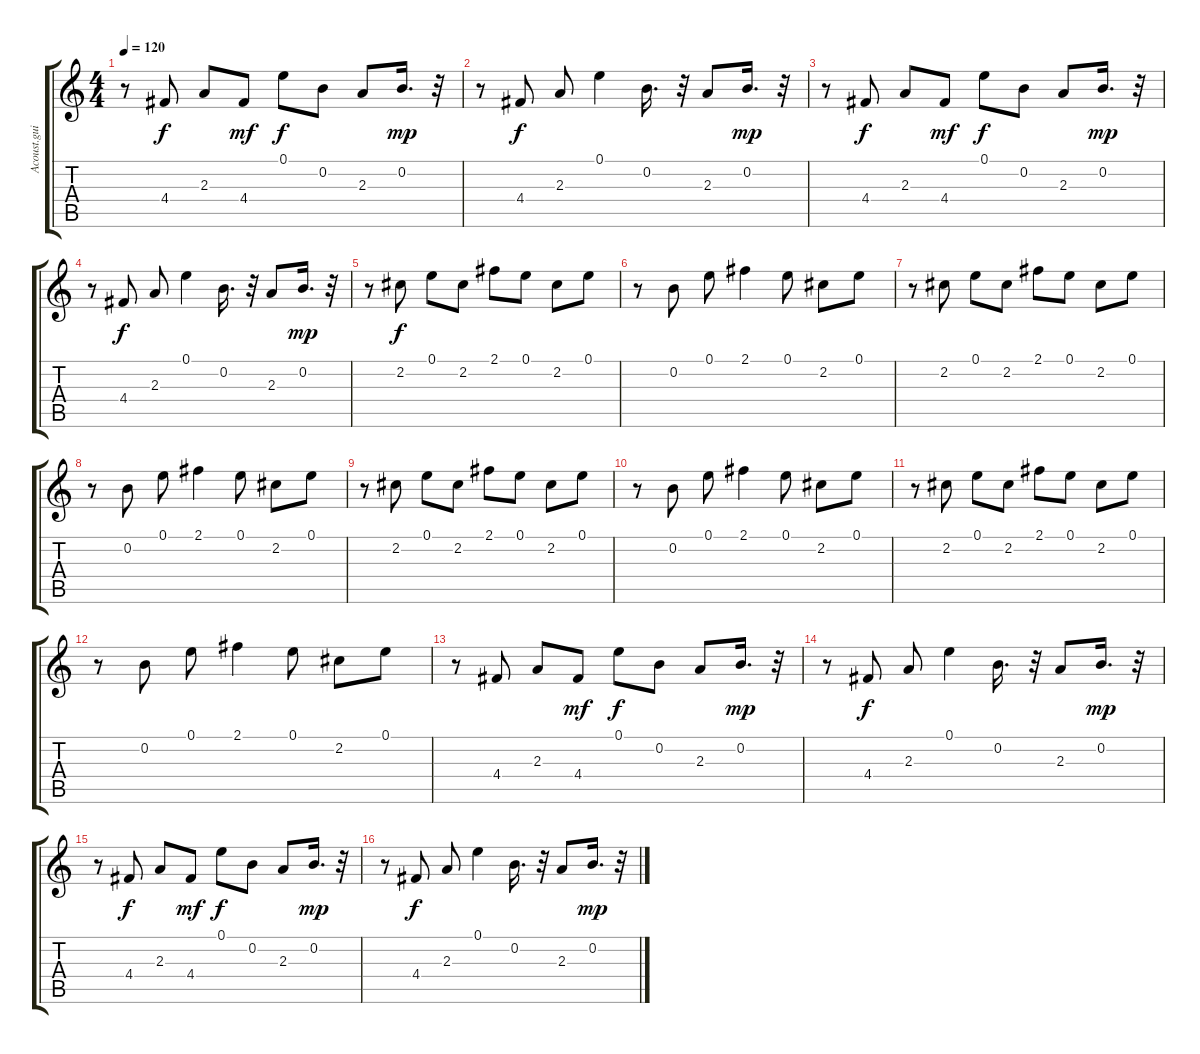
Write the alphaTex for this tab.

\track ("Acoust.guitar (steel" "Acoust.gui") {instrument electricguitarclean}
\staff {score tabs}
\tuning (E4 B3 G3 D3 A2 E2) {hide}
\ts (4 4)
\tempo 120
\clef g2
\ks c
r.8{dy mp} 4.4.8{dy f} 2.3.8 4.4.8{dy mf} 0.1.8{dy f} 0.2.8 2.3.8 0.2.16{d dy mp} r.32 |
r.8 4.4.8{dy f} 2.3.8 0.1.4 0.2.16{d} r.32 2.3.8 0.2.16{d dy mp} r.32 |
r.8 4.4.8{dy f} 2.3.8 4.4.8{dy mf} 0.1.8{dy f} 0.2.8 2.3.8 0.2.16{d dy mp} r.32 |
r.8 4.4.8{dy f} 2.3.8 0.1.4 0.2.16{d} r.32 2.3.8 0.2.16{d dy mp} r.32 |
r.8 2.2.8{dy f} 0.1.8 2.2.8 2.1.8 0.1.8 2.2.8 0.1.8 |
r.8 0.2.8 0.1.8 2.1.4 0.1.8 2.2.8 0.1.8 |
r.8 2.2.8 0.1.8 2.2.8 2.1.8 0.1.8 2.2.8 0.1.8 |
r.8 0.2.8 0.1.8 2.1.4 0.1.8 2.2.8 0.1.8 |
r.8 2.2.8 0.1.8 2.2.8 2.1.8 0.1.8 2.2.8 0.1.8 |
r.8 0.2.8 0.1.8 2.1.4 0.1.8 2.2.8 0.1.8 |
r.8 2.2.8 0.1.8 2.2.8 2.1.8 0.1.8 2.2.8 0.1.8 |
r.8 0.2.8 0.1.8 2.1.4 0.1.8 2.2.8 0.1.8 |
r.8 4.4.8 2.3.8 4.4.8{dy mf} 0.1.8{dy f} 0.2.8 2.3.8 0.2.16{d dy mp} r.32 |
r.8 4.4.8{dy f} 2.3.8 0.1.4 0.2.16{d} r.32 2.3.8 0.2.16{d dy mp} r.32 |
r.8 4.4.8{dy f} 2.3.8 4.4.8{dy mf} 0.1.8{dy f} 0.2.8 2.3.8 0.2.16{d dy mp} r.32 |
r.8 4.4.8{dy f} 2.3.8 0.1.4 0.2.16{d} r.32 2.3.8 0.2.16{d dy mp} r.32
